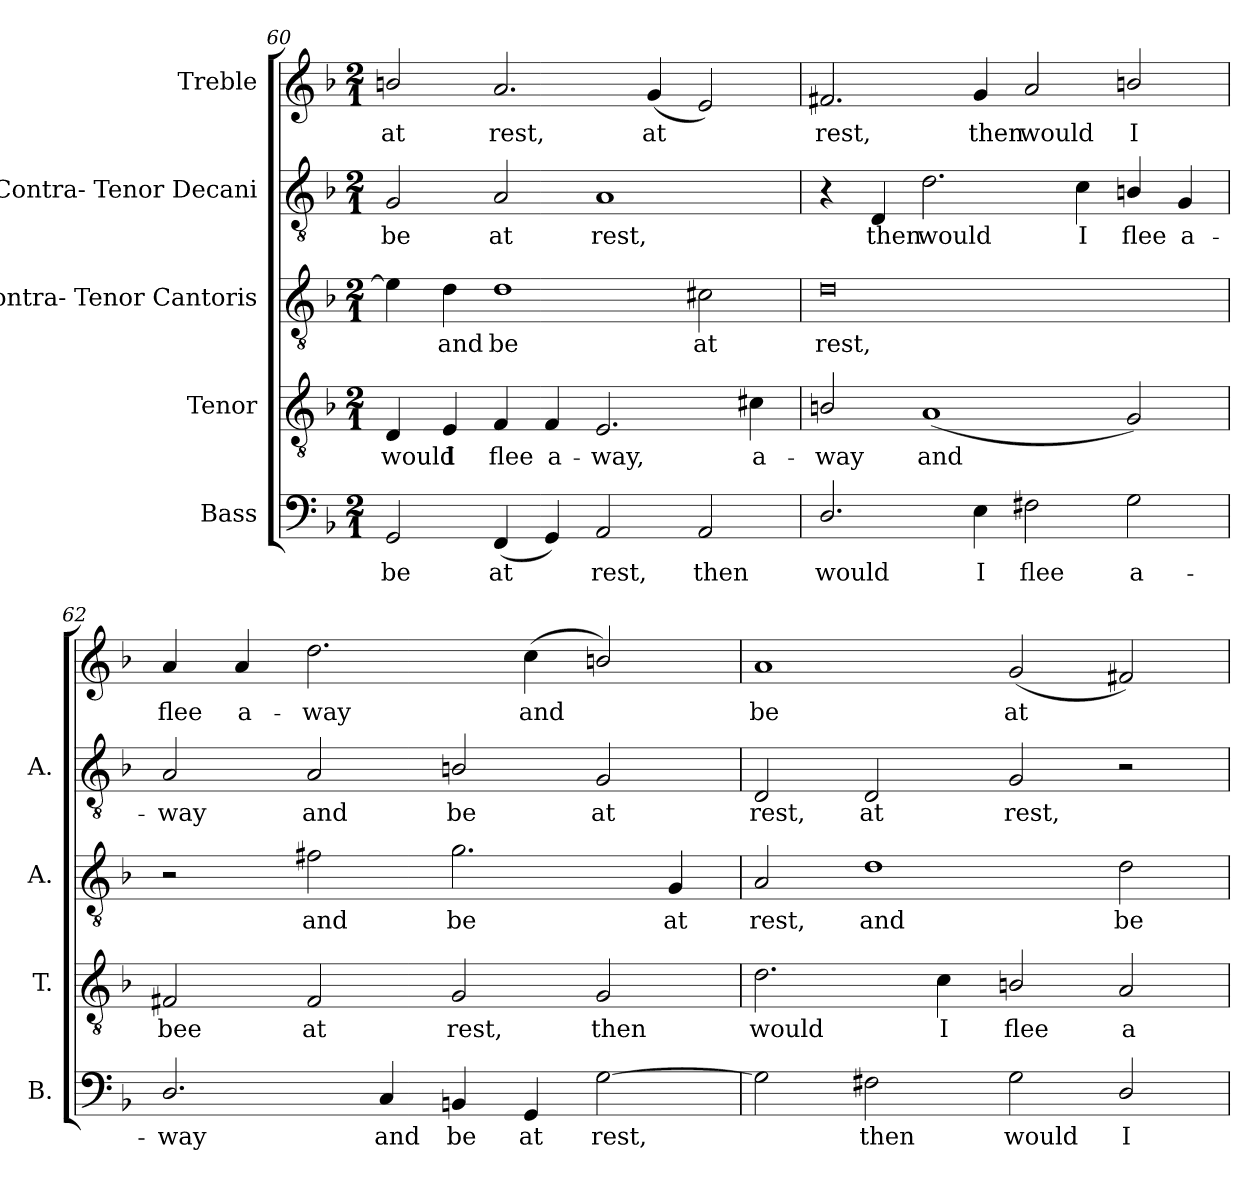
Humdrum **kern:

**kern	**text	**kern	**text	**kern	**text	**kern	**text	**kern	**text
*part5	*part5	*part4	*part4	*part3	*part3	*part2	*part2	*part1	*part1
*staff5	*staff5	*staff4	*staff4	*staff3	*staff3	*staff2	*staff2	*staff1	*staff1
*I"Bass	*	*I"Tenor	*	*I"Contra- Tenor Cantoris	*	*I"Contra- Tenor Decani	*	*I"Treble	*
*I'B.	*	*I'T.	*	*I'A.	*	*I'A.	*	*	*
*clefF4	*	*clefGv2	*	*clefGv2	*	*clefGv2	*	*clefG2	*
*	*	*ITrd7c12	*	*ITrd7c12	*	*ITrd7c12	*	*	*
*k[b-]	*	*k[b-]	*	*k[b-]	*	*k[b-]	*	*k[b-]	*
*F:	*	*F:	*	*F:	*	*F:	*	*F:	*
*M2/1	*	*M2/1	*	*M2/1	*	*M2/1	*	*M2/1	*
=60	=60	=60	=60	=60	=60	=60	=60	=60	=60
!	!LO:LY:b:color=#000000	!	!	!	!	!	!	!	!
!	!	!	!LO:LY:b:color=#000000	!	!	!	!	!	!
!	!	!	!	!	!	!	!LO:LY:b:color=#000000	!	!
!	!	!	!	!	!	!	!	!	!LO:LY:b:color=#000000
2GGi/	be	4DDi/	would	4Ei\]	.	2GGi/	be	2bni/	at
!	!	!	!LO:LY:b:color=#000000	!	!	!	!	!	!
!	!	!	!	!	!LO:LY:b:color=#000000	!	!	!	!
.	.	4EEi/	I	4Di\	and	.	.	.	.
!	!LO:LY:b:color=#000000	!	!	!	!	!	!	!	!
!	!	!	!LO:LY:b:color=#000000	!	!	!	!	!	!
!	!	!	!	!	!LO:LY:b:color=#000000	!	!	!	!
!	!	!	!	!	!	!	!LO:LY:b:color=#000000	!	!
!	!	!	!	!	!	!	!	!	!LO:LY:b:color=#000000
(4FFi/	at	4FFi/	flee	1Di	be	2AAi/	at	2.ai/	rest,
!	!	!	!LO:LY:b:color=#000000	!	!	!	!	!	!
4GGi/)	.	4FFi/	a-	.	.	.	.	.	.
!	!LO:LY:b:color=#000000	!	!	!	!	!	!	!	!
!	!	!	!LO:LY:b:color=#000000	!	!	!	!	!	!
!	!	!	!	!	!	!	!LO:LY:b:color=#000000	!	!
2AAi/	rest,	2.EEi/	-way,	.	.	1AAi	rest,	.	.
!	!	!	!	!	!	!	!	!	!LO:LY:b:color=#000000
.	.	.	.	.	.	.	.	(4gi/	at
!	!LO:LY:b:color=#000000	!	!	!	!	!	!	!	!
!	!	!	!	!	!LO:LY:b:color=#000000	!	!	!	!
2AAi/	then	.	.	2C#Xi\	at	.	.	2ei/)	.
!	!	!	!LO:LY:b:color=#000000	!	!	!	!	!	!
.	.	4C#Xi\	a-	.	.	.	.	.	.
=61	=61	=61	=61	=61	=61	=61	=61	=61	=61
!	!LO:LY:b:color=#000000	!	!	!	!	!	!	!	!
!	!	!	!LO:LY:b:color=#000000	!	!	!	!	!	!
!	!	!	!	!	!LO:LY:b:color=#000000	!	!	!	!
!	!	!	!	!	!	!	!	!	!LO:LY:b:color=#000000
2.Di/	would	2BBni/	-way	0Di	rest,	4r	.	2.f#Xi/	rest,
!	!	!	!	!	!	!	!LO:LY:b:color=#000000	!	!
.	.	.	.	.	.	4DDi/	then	.	.
!	!	!	!LO:LY:b:color=#000000	!	!	!	!	!	!
!	!	!	!	!	!	!	!LO:LY:b:color=#000000	!	!
.	.	(1AAi	and	.	.	2.Di\	would	.	.
!	!LO:LY:b:color=#000000	!	!	!	!	!	!	!	!
!	!	!	!	!	!	!	!	!	!LO:LY:b:color=#000000
4Ei\	I	.	.	.	.	.	.	4gi/	then
!	!LO:LY:b:color=#000000	!	!	!	!	!	!	!	!
!	!	!	!	!	!	!	!	!	!LO:LY:b:color=#000000
2F#Xi\	flee	.	.	.	.	.	.	2ai/	would
!	!	!	!	!	!	!	!LO:LY:b:color=#000000	!	!
.	.	.	.	.	.	4Ci\	I	.	.
!	!LO:LY:b:color=#000000	!	!	!	!	!	!	!	!
!	!	!	!	!	!	!	!LO:LY:b:color=#000000	!	!
!	!	!	!	!	!	!	!	!	!LO:LY:b:color=#000000
2Gi\	a-	2GGi/)	.	.	.	4BBni/	flee	2bni/	I
!	!	!	!	!	!	!	!LO:LY:b:color=#000000	!	!
.	.	.	.	.	.	4GGi/	a-	.	.
!!LO:LB:g=z
=62	=62	=62	=62	=62	=62	=62	=62	=62	=62
!	!LO:LY:b:color=#000000	!	!	!	!	!	!	!	!
!	!	!	!LO:LY:b:color=#000000	!	!	!	!	!	!
!	!	!	!	!	!	!	!LO:LY:b:color=#000000	!	!
!	!	!	!	!	!	!	!	!	!LO:LY:b:color=#000000
2.Di/	-way	2FF#Xi/	bee	2r	.	2AAi/	-way	4ai/	flee
!	!	!	!	!	!	!	!	!	!LO:LY:b:color=#000000
.	.	.	.	.	.	.	.	4ai/	a-
!	!	!	!LO:LY:b:color=#000000	!	!	!	!	!	!
!	!	!	!	!	!LO:LY:b:color=#000000	!	!	!	!
!	!	!	!	!	!	!	!LO:LY:b:color=#000000	!	!
!	!	!	!	!	!	!	!	!	!LO:LY:b:color=#000000
.	.	2FF#i/	at	2F#Xi\	and	2AAi/	and	2.ddi\	-way
!	!LO:LY:b:color=#000000	!	!	!	!	!	!	!	!
4Ci/	and	.	.	.	.	.	.	.	.
!	!LO:LY:b:color=#000000	!	!	!	!	!	!	!	!
!	!	!	!LO:LY:b:color=#000000	!	!	!	!	!	!
!	!	!	!	!	!LO:LY:b:color=#000000	!	!	!	!
!	!	!	!	!	!	!	!LO:LY:b:color=#000000	!	!
4BBni/	be	2GGi/	rest,	2.Gi\	be	2BBni/	be	.	.
!	!LO:LY:b:color=#000000	!	!	!	!	!	!	!	!
!	!	!	!	!	!	!	!	!	!LO:LY:b:color=#000000
4GGi/	at	.	.	.	.	.	.	(4cci\	and
!	!LO:LY:b:color=#000000	!	!	!	!	!	!	!	!
!	!	!	!LO:LY:b:color=#000000	!	!	!	!	!	!
!	!	!	!	!	!	!	!LO:LY:b:color=#000000	!	!
[2Gi\	rest,	2GGi/	then	.	.	2GGi/	at	2bni/)	.
!	!	!	!	!	!LO:LY:b:color=#000000	!	!	!	!
.	.	.	.	4GGi/	at	.	.	.	.
=63	=63	=63	=63	=63	=63	=63	=63	=63	=63
!	!	!	!LO:LY:b:color=#000000	!	!	!	!	!	!
!	!	!	!	!	!LO:LY:b:color=#000000	!	!	!	!
!	!	!	!	!	!	!	!LO:LY:b:color=#000000	!	!
!	!	!	!	!	!	!	!	!	!LO:LY:b:color=#000000
2Gi\]	.	2.Di\	would	2AAi/	rest,	2DDi/	rest,	1ai	be
!	!LO:LY:b:color=#000000	!	!	!	!	!	!	!	!
!	!	!	!	!	!LO:LY:b:color=#000000	!	!	!	!
!	!	!	!	!	!	!	!LO:LY:b:color=#000000	!	!
2F#Xi\	then	.	.	1Di	and	2DDi/	at	.	.
!	!	!	!LO:LY:b:color=#000000	!	!	!	!	!	!
.	.	4Ci\	I	.	.	.	.	.	.
!	!LO:LY:b:color=#000000	!	!	!	!	!	!	!	!
!	!	!	!LO:LY:b:color=#000000	!	!	!	!	!	!
!	!	!	!	!	!	!	!LO:LY:b:color=#000000	!	!
!	!	!	!	!	!	!	!	!	!LO:LY:b:color=#000000
2Gi\	would	2BBni/	flee	.	.	2GGi/	rest,	(2gi/	at
!	!LO:LY:b:color=#000000	!	!	!	!	!	!	!	!
!	!	!	!LO:LY:b:color=#000000	!	!	!	!	!	!
!	!	!	!	!	!LO:LY:b:color=#000000	!	!	!	!
2Di/	I	2AAi/	a-	2Di\	be	2r	.	2f#Xi/)	.
=	=	=	=	=	=	=	=	=	=
*-	*-	*-	*-	*-	*-	*-	*-	*-	*-
